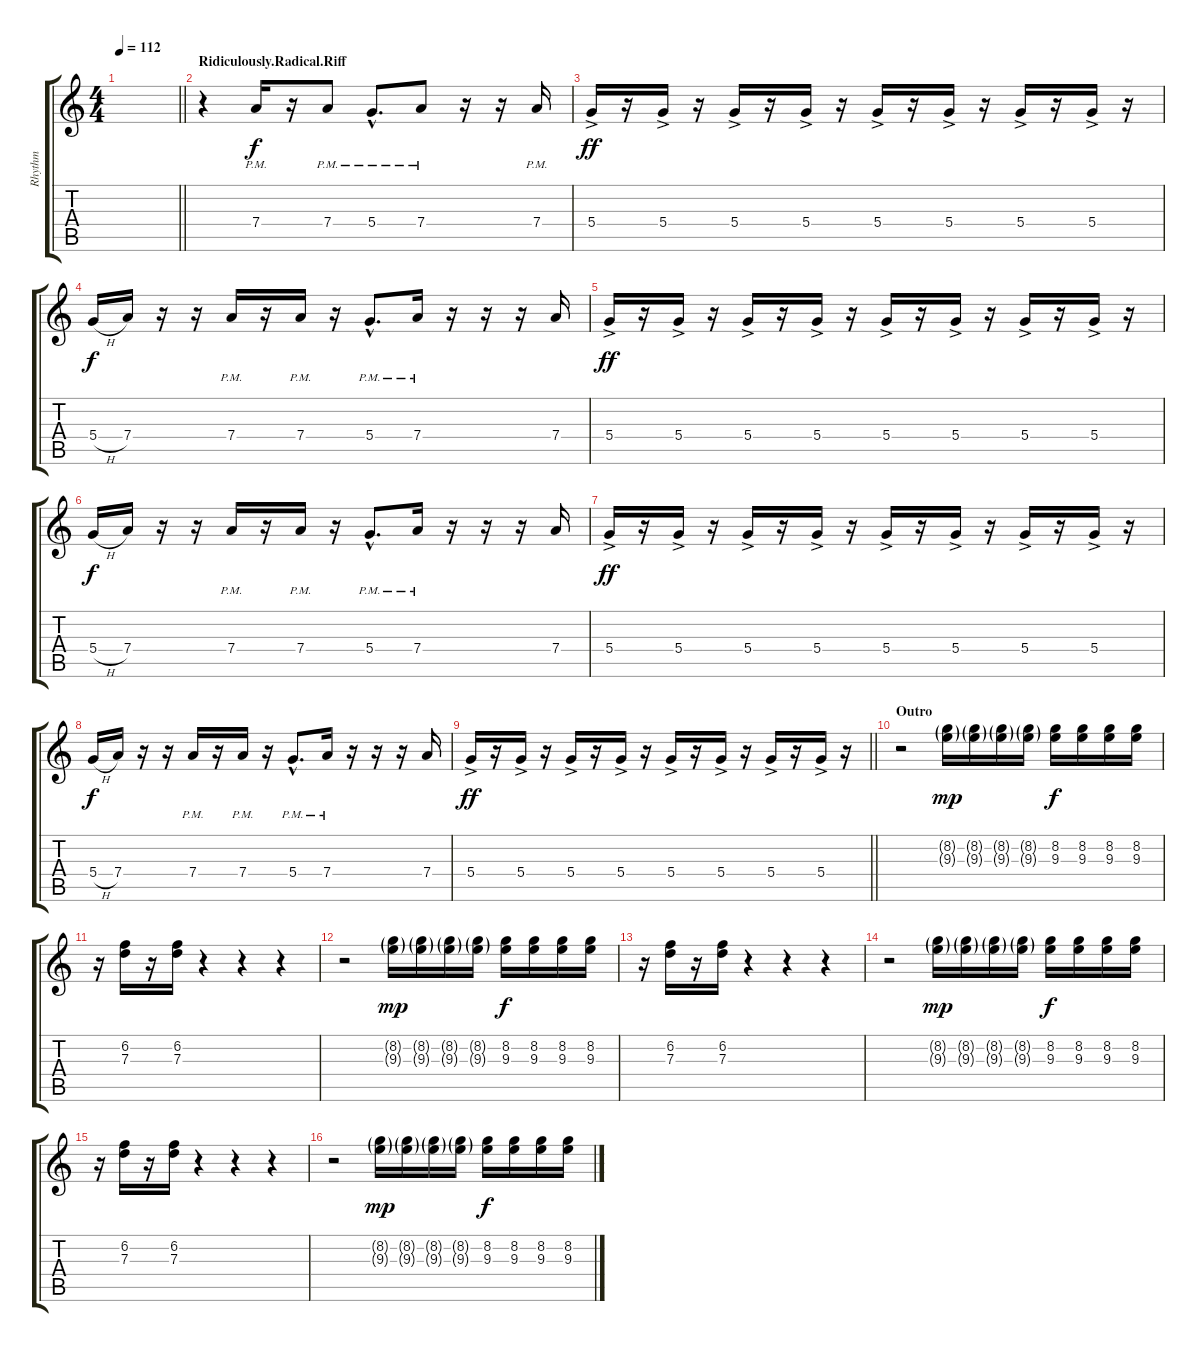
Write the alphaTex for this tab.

\track ("Rhythm" "Rhythm") {instrument electricguitarjazz}
\staff {score tabs}
\tuning (E4 B3 G3 D3 A2 E2) {hide}
\ts (4 4)
\tempo 112
\clef g2
\barLineRight lightlight
\ks c
|
\section ("" "Ridiculously.Radical.Riff")
r.4 7.4{pm}.16{dy f} r.16 7.4{pm}.8 5.4{hac pm}.8{d} 7.4{pm}.8 r.16 r.16 7.4{pm}.16 |
5.4{ac}.16{dy ff} r.16 5.4{ac}.16 r.16 5.4{ac}.16 r.16 5.4{ac}.16 r.16 5.4{ac}.16 r.16 5.4{ac}.16 r.16 5.4{ac}.16 r.16 5.4{ac}.16 r.16 |
5.4{h}.16{dy f} 7.4.16 r.16 r.16 7.4{pm}.16 r.16 7.4{pm}.16 r.16 5.4{hac pm}.8{d} 7.4{pm}.16 r.16 r.16 r.16 7.4.16 |
5.4{ac}.16{dy ff} r.16 5.4{ac}.16 r.16 5.4{ac}.16 r.16 5.4{ac}.16 r.16 5.4{ac}.16 r.16 5.4{ac}.16 r.16 5.4{ac}.16 r.16 5.4{ac}.16 r.16 |
5.4{h}.16{dy f} 7.4.16 r.16 r.16 7.4{pm}.16 r.16 7.4{pm}.16 r.16 5.4{hac pm}.8{d} 7.4{pm}.16 r.16 r.16 r.16 7.4.16 |
5.4{ac}.16{dy ff} r.16 5.4{ac}.16 r.16 5.4{ac}.16 r.16 5.4{ac}.16 r.16 5.4{ac}.16 r.16 5.4{ac}.16 r.16 5.4{ac}.16 r.16 5.4{ac}.16 r.16 |
5.4{h}.16{dy f} 7.4.16 r.16 r.16 7.4{pm}.16 r.16 7.4{pm}.16 r.16 5.4{hac pm}.8{d} 7.4{pm}.16 r.16 r.16 r.16 7.4.16 |
\barLineRight lightlight
5.4{ac}.16{dy ff} r.16 5.4{ac}.16 r.16 5.4{ac}.16 r.16 5.4{ac}.16 r.16 5.4{ac}.16 r.16 5.4{ac}.16 r.16 5.4{ac}.16 r.16 5.4{ac}.16 r.16 |
\section ("" "Outro")
r.2 (8.2{g} 9.3{g}).16{dy mp} (8.2{g} 9.3{g}).16 (8.2{g} 9.3{g}).16 (8.2{g} 9.3{g}).16 (8.2 9.3).16{dy f} (8.2 9.3).16 (8.2 9.3).16 (8.2 9.3).16 |
r.16 (6.2 7.3).16 r.16 (6.2 7.3).16 r.4 r.4 r.4 |
r.2 (8.2{g} 9.3{g}).16{dy mp} (8.2{g} 9.3{g}).16 (8.2{g} 9.3{g}).16 (8.2{g} 9.3{g}).16 (8.2 9.3).16{dy f} (8.2 9.3).16 (8.2 9.3).16 (8.2 9.3).16 |
r.16 (6.2 7.3).16 r.16 (6.2 7.3).16 r.4 r.4 r.4 |
r.2 (8.2{g} 9.3{g}).16{dy mp} (8.2{g} 9.3{g}).16 (8.2{g} 9.3{g}).16 (8.2{g} 9.3{g}).16 (8.2 9.3).16{dy f} (8.2 9.3).16 (8.2 9.3).16 (8.2 9.3).16 |
r.16 (6.2 7.3).16 r.16 (6.2 7.3).16 r.4 r.4 r.4 |
r.2 (8.2{g} 9.3{g}).16{dy mp} (8.2{g} 9.3{g}).16 (8.2{g} 9.3{g}).16 (8.2{g} 9.3{g}).16 (8.2 9.3).16{dy f} (8.2 9.3).16 (8.2 9.3).16 (8.2 9.3).16
